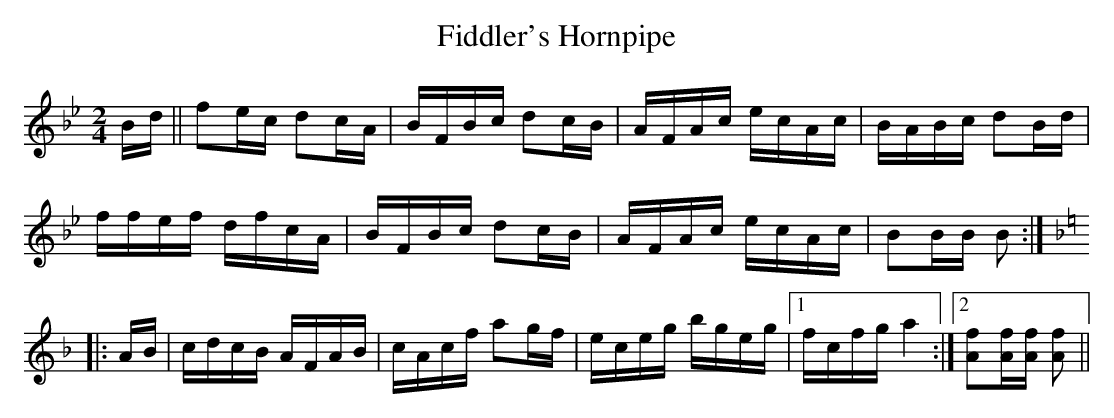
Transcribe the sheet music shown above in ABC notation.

X:1
T:Fiddler's Hornpipe
M:2/4
L:1/8
K:Bb
B/d/||fe/c/ dc/A/|B/F/B/c/ dc/B/|A/F/A/c/ e/c/A/c/|B/A/B/c/ dB/d/|
f/f/e/f/ d/f/c/A/|B/F/B/c/ dc/B/|A/F/A/c/ e/c/A/c/|BB/B/ B:|
K:F
|:A/B/|c/d/c/B/ A/F/A/B/|c/A/c/f/ ag/f/|e/c/e/g/ b/g/e/g/|1 f/c/f/g/ a2:|2 [Af][A/f/][A/f/] [Af]||
